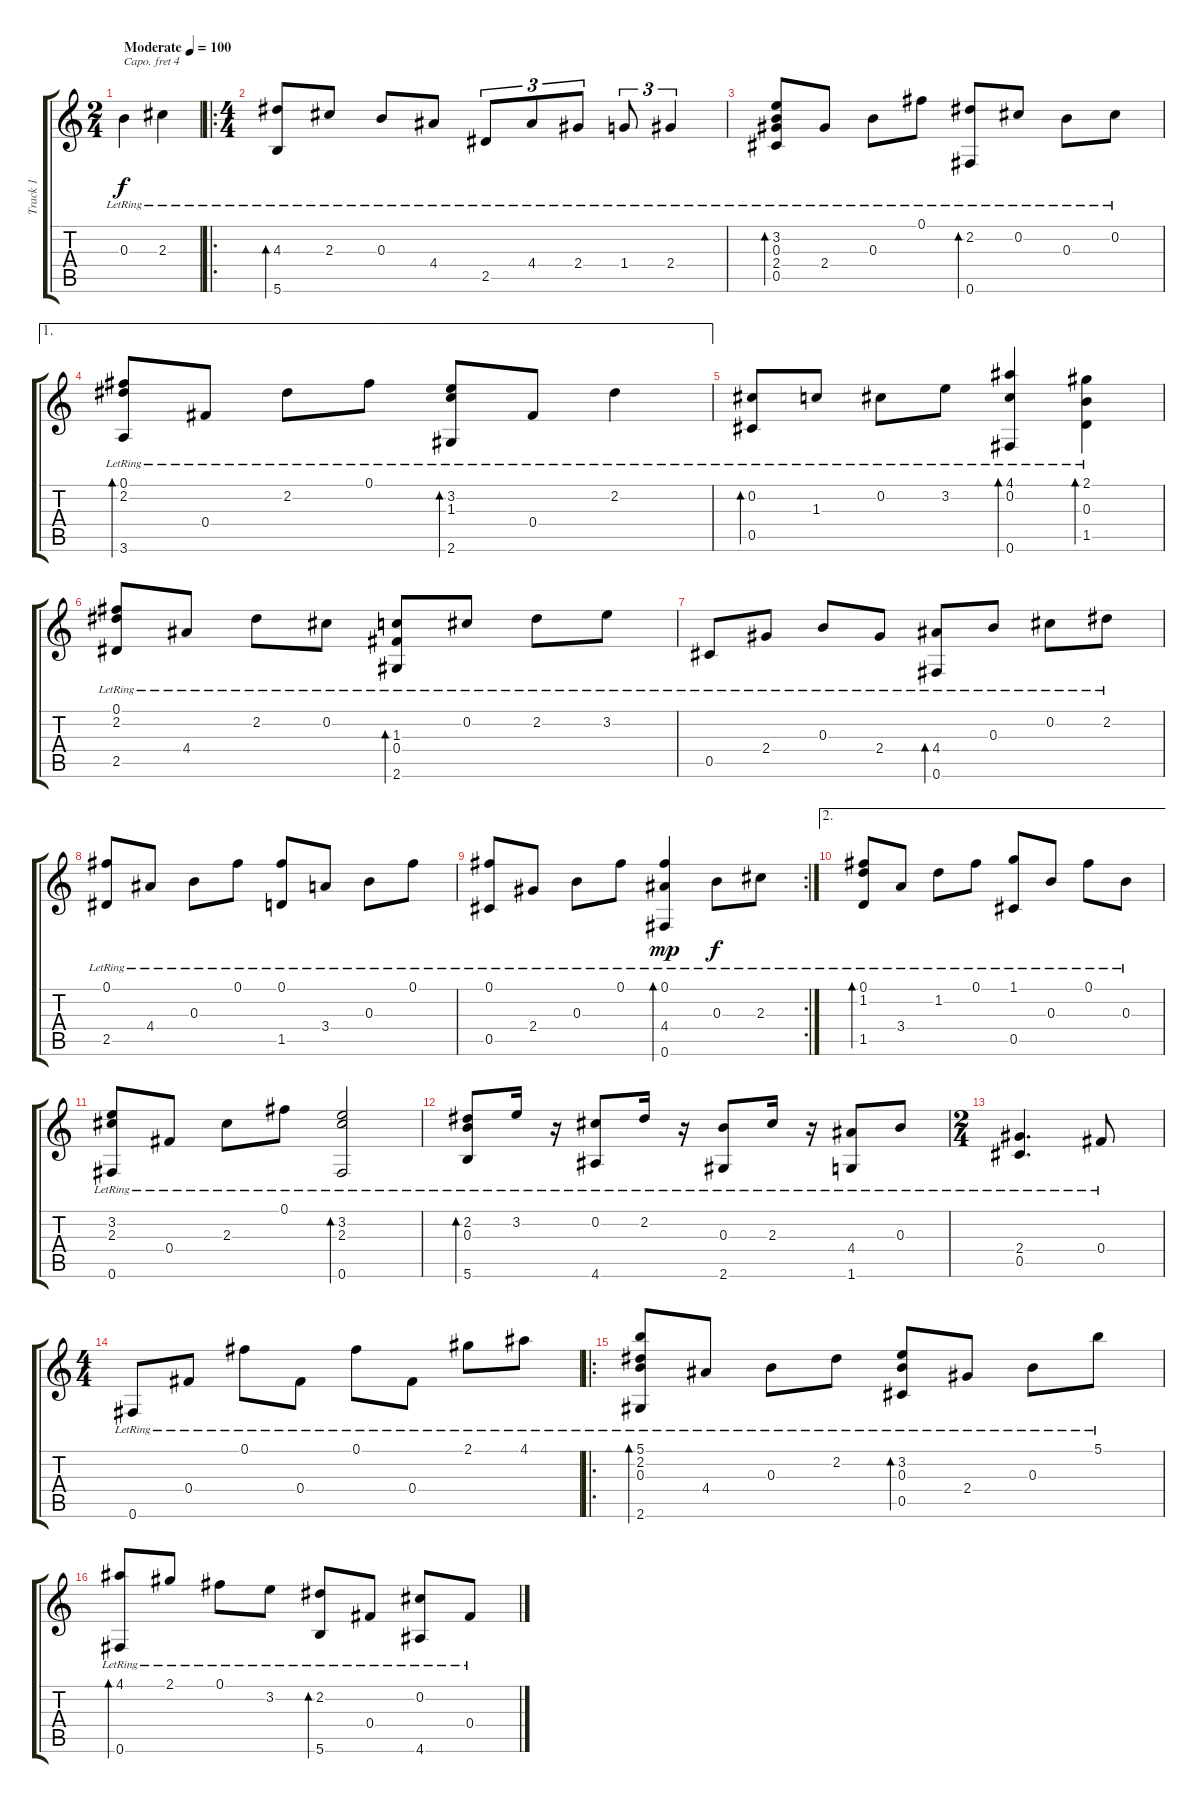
\track ("Track 1" "Track 1") {instrument acousticguitarsteel}
\staff {score tabs}
\capo 4
\tuning (D4 A3 G3 D3 A2 D2) {hide}
\ts (2 4)
\tempo (100 "Moderate")
\clef g2
\ks c
0.3{lr}.4{dy f instrument acousticguitarsteel} 2.3{lr}.4 |
\ro
\ts (4 4)
(4.3{lr} 5.6{lr}).8{bd 240} 2.3{lr}.8 0.3{lr}.8 4.4{lr}.8 2.5{lr}.8{tu (3 2)} 4.4{lr}.8{tu (3 2)} 2.4{lr}.8{tu (3 2)} 1.4{lr}.8{tu (3 2)} 2.4{lr}.4{tu (3 2)} |
(3.2{lr} 0.3{lr} 2.4{lr} 0.5{lr}).8{bd 240} 2.4{lr}.8 0.3{lr}.8 0.1{lr}.8 (2.2{lr} 0.6{lr}).8{bd 240} 0.2{lr}.8 0.3{lr}.8 0.2{lr}.8 |
\ae 1
(0.1{lr} 2.2{lr} 3.6{lr}).8{bd 480} 0.4{lr}.8 2.2{lr}.8 0.1{lr}.8 (3.2{lr} 1.3{lr} 2.6{lr}).8{bd 480} 0.4{lr}.8 2.2{lr}.4 |
(0.2{lr} 0.5{lr}).8{bd 480} 1.3{lr}.8 0.2{lr}.8 3.2{lr}.8 (4.1{lr} 0.2{lr} 0.6{lr}).4{bd 480} (2.1{lr} 0.3{lr} 1.5{lr}).4{bd 480} |
(0.1{lr} 2.2{lr} 2.5{lr}).8 4.4{lr}.8 2.2{lr}.8 0.2{lr}.8 (1.3{lr} 0.4{lr} 2.6{lr}).8{bd 480} 0.2{lr}.8 2.2{lr}.8 3.2{lr}.8 |
0.5{lr}.8 2.4{lr}.8 0.3{lr}.8 2.4{lr}.8 (4.4{lr} 0.6{lr}).8{bd 480} 0.3{lr}.8 0.2{lr}.8 2.2{lr}.8 |
(0.1{lr} 2.5{lr}).8 4.4{lr}.8 0.3{lr}.8 0.1{lr}.8 (0.1{lr} 1.5{lr}).8 3.4{lr}.8 0.3{lr}.8 0.1{lr}.8 |
\rc 2
(0.1{lr} 0.5{lr}).8 2.4{lr}.8 0.3{lr}.8 0.1{lr}.8 (0.1{lr} 4.4{lr} 0.6{lr}).4{bd 480 dy mp} 0.3{lr}.8{dy f} 2.3{lr}.8 |
\ae 2
(0.1{lr} 1.2{lr} 1.5{lr}).8{bd 480} 3.4{lr}.8 1.2{lr}.8 0.1{lr}.8 (1.1{lr} 0.5{lr}).8 0.3{lr}.8 0.1{lr}.8 0.3{lr}.8 |
(3.2{lr} 2.3{lr} 0.6{lr}).8 0.4{lr}.8 2.3{lr}.8 0.1{lr}.8 (3.2{lr} 2.3{lr} 0.6{lr}).2{bd 480} |
(2.2{lr} 0.3{lr} 5.6{lr}).8{bd 480} 3.2{lr}.16 r.16 (0.2{lr} 4.6{lr}).8 2.2{lr}.16 r.16 (0.3{lr} 2.6{lr}).8 2.3{lr}.16 r.16 (4.4{lr} 1.6{lr}).8 0.3{lr}.8 |
\ts (2 4)
(2.4{lr} 0.5{lr}).4{d} 0.4{lr}.8 |
\ts (4 4)
0.6{lr}.8 0.4{lr}.8 0.1{lr}.8 0.4{lr}.8 0.1{lr}.8 0.4{lr}.8 2.1{lr}.8 4.1{lr}.8 |
\ro
(5.1{lr} 2.2{lr} 0.3{lr} 2.6{lr}).8{bd 480} 4.4{lr}.8 0.3{lr}.8 2.2{lr}.8 (3.2{lr} 0.3{lr} 0.5{lr}).8{bd 480} 2.4{lr}.8 0.3{lr}.8 5.1{lr}.8 |
(4.1{lr} 0.6{lr}).8{bd 480} 2.1{lr}.8 0.1{lr}.8 3.2{lr}.8 (2.2{lr} 5.6{lr}).8{bd 480} 0.4{lr}.8 (0.2{lr} 4.6{lr}).8 0.4{lr}.8
